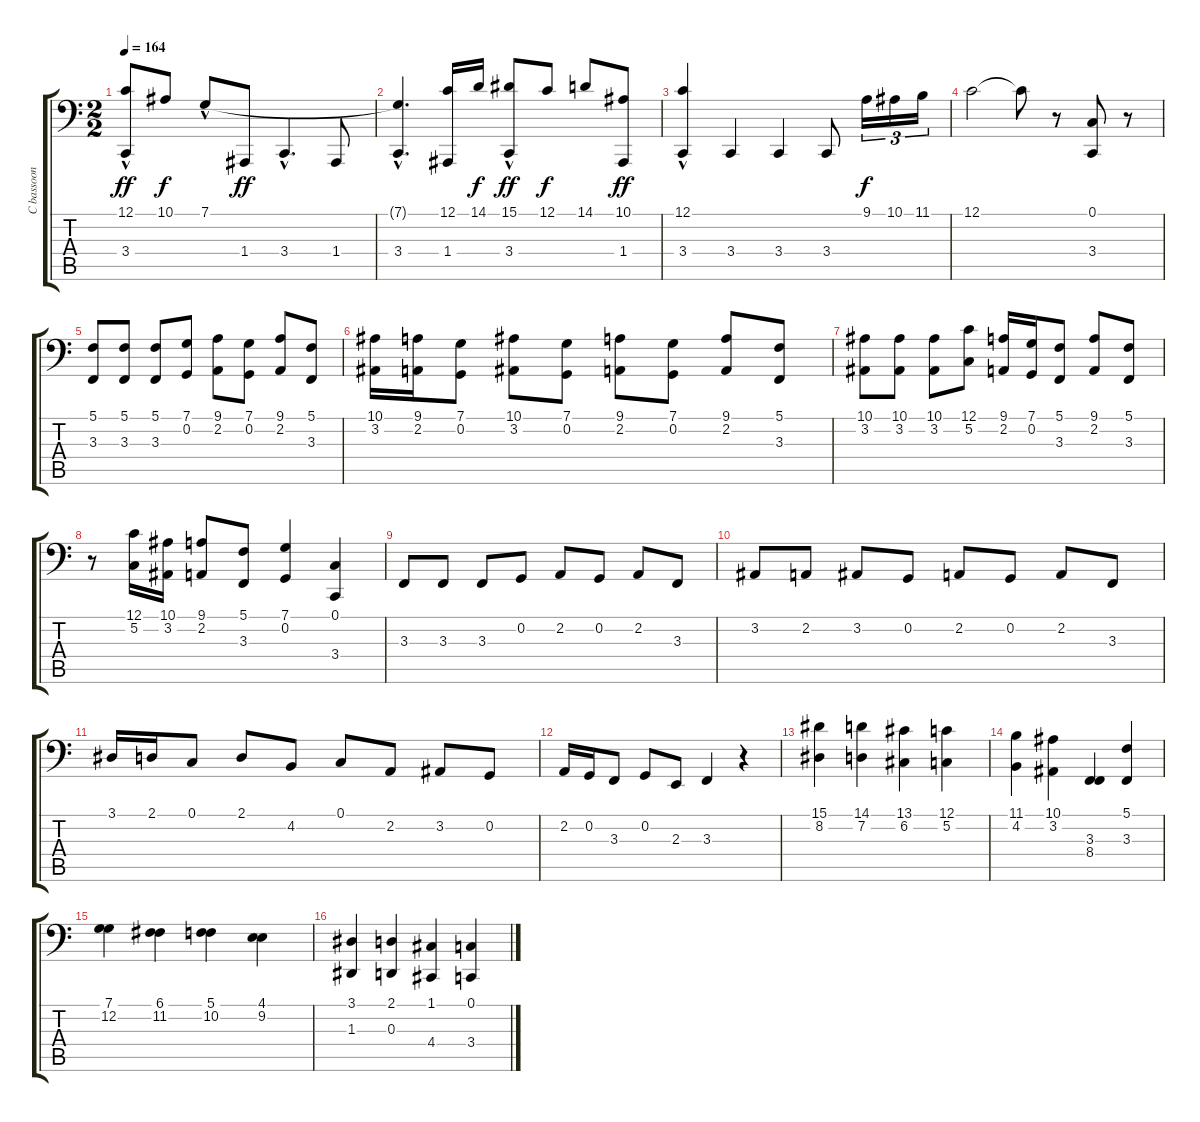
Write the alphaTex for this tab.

\track ("C bassoon" "C bassoon") {instrument bassoon}
\staff {score tabs}
\tuning (C3 G2 D2 A1 E1 B0) {hide}
\ts (2 2)
\tempo 164
\clef f4
\ks c
(12.1 3.4{hac}).8{dy ff} 10.1.8{dy f} 7.1{hac}.8 1.4.8{dy ff} 3.4{hac}.4{d} 1.4.8 |
(7.1{t} 3.4{hac}).4{d} (12.1 1.4).16 14.1.16{dy f} (15.1 3.4{hac}).8{dy ff} 12.1.8{dy f} 14.1.8 (10.1 1.4).8{dy ff} |
(12.1{hac} 3.4).4 3.4.4 3.4.4 3.4.8 9.1.16{tu (3 2) dy f} 10.1.16{tu (3 2)} 11.1.16{tu (3 2)} |
12.1.2 12.1{t}.8 r.8 (0.1 3.4).8 r.8 |
(5.1 3.3).8 (5.1 3.3).8 (5.1 3.3).8 (7.1 0.2).8 (9.1 2.2).8 (7.1 0.2).8 (9.1 2.2).8 (5.1 3.3).8 |
(10.1 3.2).16 (9.1 2.2).16 (7.1 0.2).8 (10.1 3.2).8 (7.1 0.2).8 (9.1 2.2).8 (7.1 0.2).8 (9.1 2.2).8 (5.1 3.3).8 |
(10.1 3.2).8 (10.1 3.2).8 (10.1 3.2).8 (12.1 5.2).8 (9.1 2.2).16 (7.1 0.2).16 (5.1 3.3).8 (9.1 2.2).8 (5.1 3.3).8 |
r.8 (12.1 5.2).16 (10.1 3.2).16 (9.1 2.2).8 (5.1 3.3).8 (7.1 0.2).4 (0.1 3.4).4 |
3.3.8 3.3.8 3.3.8 0.2.8 2.2.8 0.2.8 2.2.8 3.3.8 |
3.2.8 2.2.8 3.2.8 0.2.8 2.2.8 0.2.8 2.2.8 3.3.8 |
3.1.16 2.1.16 0.1.8 2.1.8 4.2.8 0.1.8 2.2.8 3.2.8 0.2.8 |
2.2.16 0.2.16 3.3.8 0.2.8 2.3.8 3.3.4 r.4 |
(15.1 8.2).4 (14.1 7.2).4 (13.1 6.2).4 (12.1 5.2).4 |
(11.1 4.2).4 (10.1 3.2).4 (3.3 8.4).4 (5.1 3.3).4 |
(7.1 12.2).4 (6.1 11.2).4 (5.1 10.2).4 (4.1 9.2).4 |
(3.1 1.3).4 (2.1 0.3).4 (1.1 4.4).4 (0.1 3.4).4
